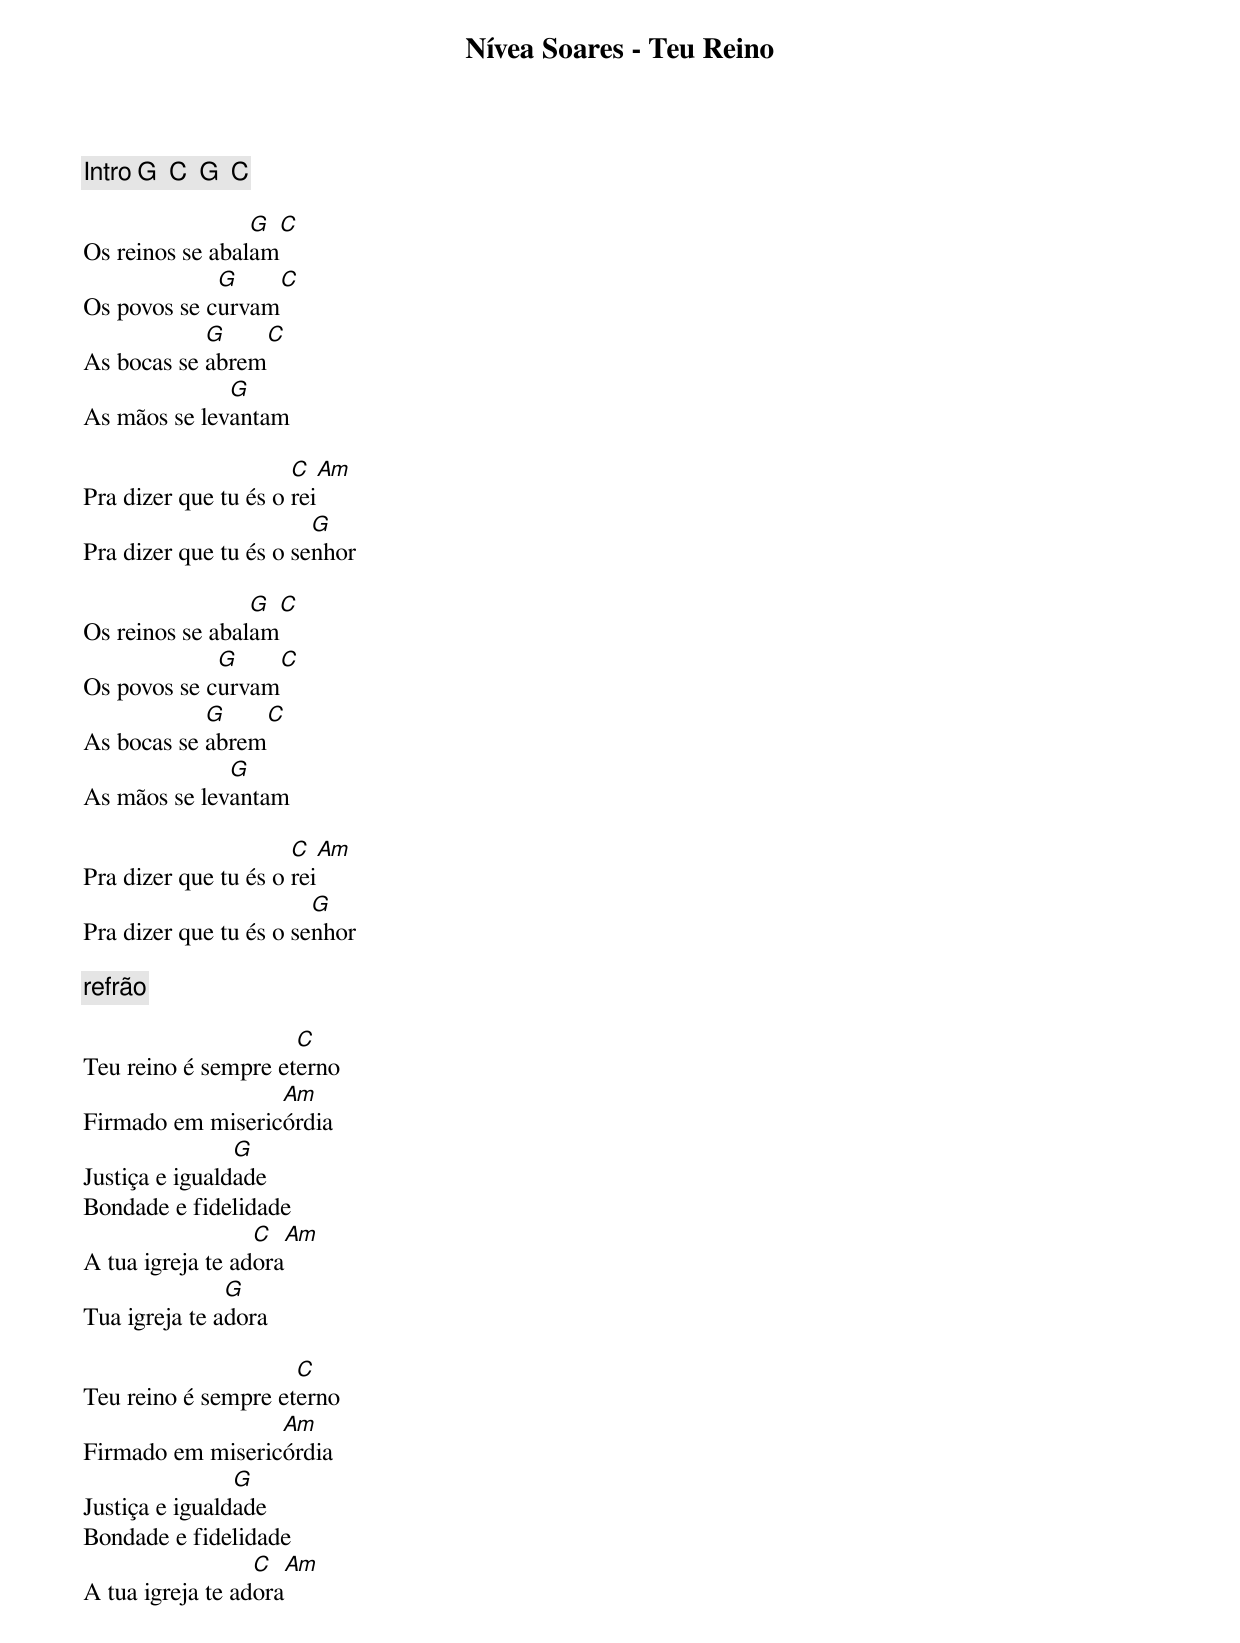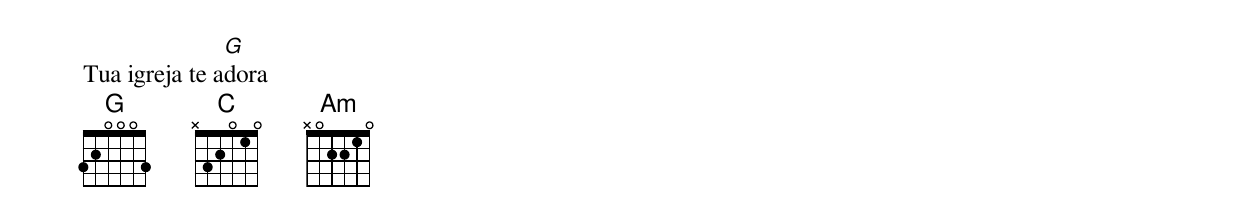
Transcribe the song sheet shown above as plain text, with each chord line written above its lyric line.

Nívea Soares - Teu Reino

[Intro] G  C  G  C

                 G     C
Os reinos se abalam
             G      C
Os povos se curvam
            G       C
As bocas se abrem
              G
As mãos se levantam

                      C      Am
Pra dizer que tu és o rei
                        G
Pra dizer que tu és o senhor

                 G     C
Os reinos se abalam
             G      C
Os povos se curvam
            G       C
As bocas se abrem
              G
As mãos se levantam

                      C      Am
Pra dizer que tu és o rei
                        G
Pra dizer que tu és o senhor

[refrão]

                     C
Teu reino é sempre eterno
                  Am
Firmado em misericórdia
                G
Justiça e igualdade
Bondade e fidelidade
                  C  Am
A tua igreja te adora
               G
Tua igreja te adora

                     C
Teu reino é sempre eterno
                  Am
Firmado em misericórdia
                G
Justiça e igualdade
Bondade e fidelidade
                  C  Am
A tua igreja te adora
               G
Tua igreja te adora
